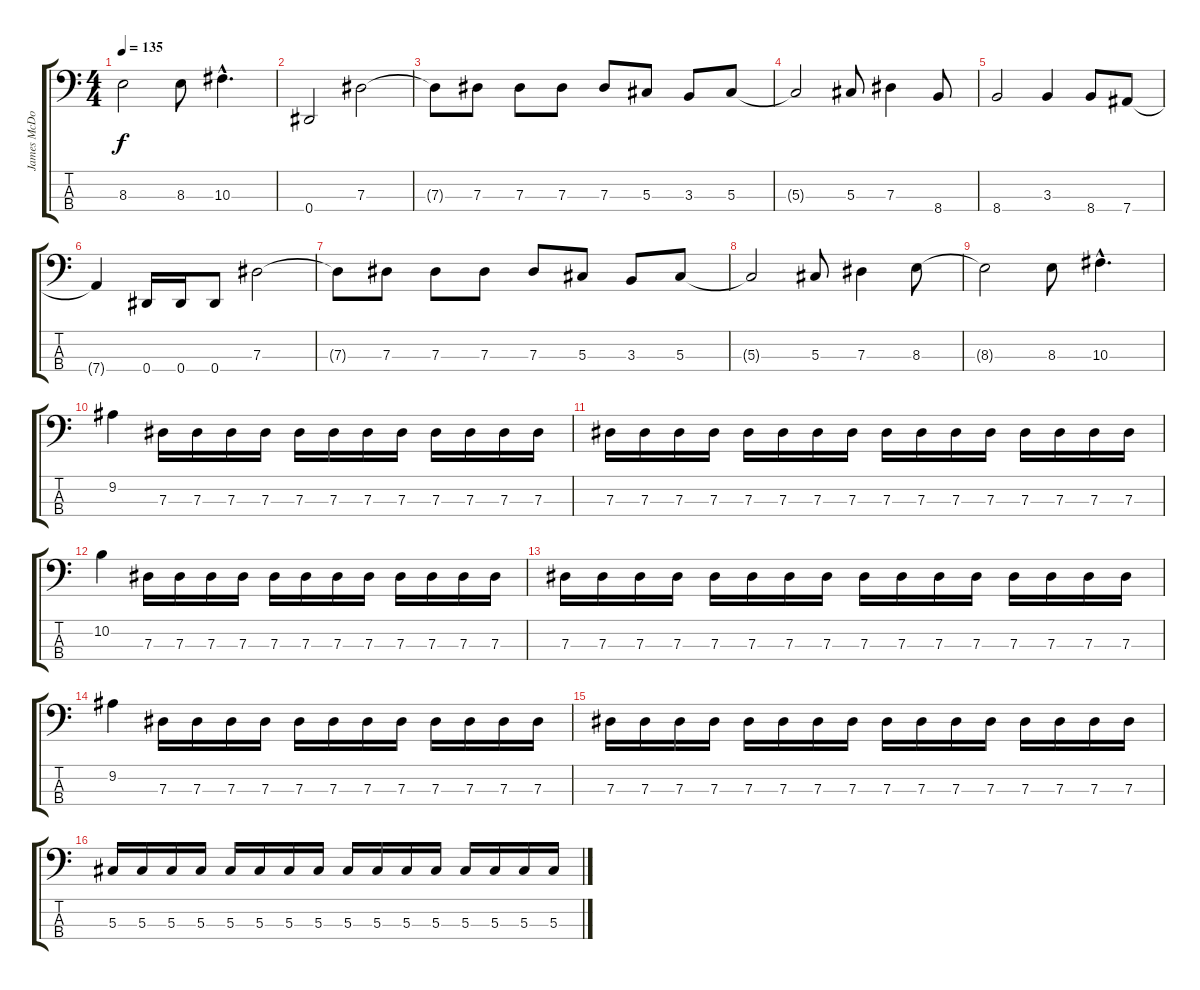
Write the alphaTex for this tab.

\track ("James McDonough" "James McDo") {instrument electricbassfinger}
\staff {score tabs}
\tuning (Gb2 Db2 Ab1 Eb1) {hide}
\ts (4 4)
\tempo 135
\clef f4
\ks c
8.3{t}.2{dy f} 8.3.8 10.3{hac}.4{d} |
0.4.2 7.3.2 |
7.3{t}.8 7.3.8 7.3.8 7.3.8 7.3.8 5.3.8 3.3.8 5.3.8 |
5.3{t}.2 5.3.8 7.3.4 8.4.8 |
8.4.2 3.3.4 8.4.8 7.4.8 |
7.4{t}.4 0.4.16 0.4.16 0.4.8 7.3.2 |
7.3{t}.8 7.3.8 7.3.8 7.3.8 7.3.8 5.3.8 3.3.8 5.3.8 |
5.3{t}.2 5.3.8 7.3.4 8.3.8 |
8.3{t}.2 8.3.8 10.3{hac}.4{d} |
9.2.4 7.3.16 7.3.16 7.3.16 7.3.16 7.3.16 7.3.16 7.3.16 7.3.16 7.3.16 7.3.16 7.3.16 7.3.16 |
7.3.16 7.3.16 7.3.16 7.3.16 7.3.16 7.3.16 7.3.16 7.3.16 7.3.16 7.3.16 7.3.16 7.3.16 7.3.16 7.3.16 7.3.16 7.3.16 |
10.2.4 7.3.16 7.3.16 7.3.16 7.3.16 7.3.16 7.3.16 7.3.16 7.3.16 7.3.16 7.3.16 7.3.16 7.3.16 |
7.3.16 7.3.16 7.3.16 7.3.16 7.3.16 7.3.16 7.3.16 7.3.16 7.3.16 7.3.16 7.3.16 7.3.16 7.3.16 7.3.16 7.3.16 7.3.16 |
9.2.4 7.3.16 7.3.16 7.3.16 7.3.16 7.3.16 7.3.16 7.3.16 7.3.16 7.3.16 7.3.16 7.3.16 7.3.16 |
7.3.16 7.3.16 7.3.16 7.3.16 7.3.16 7.3.16 7.3.16 7.3.16 7.3.16 7.3.16 7.3.16 7.3.16 7.3.16 7.3.16 7.3.16 7.3.16 |
5.3.16 5.3.16 5.3.16 5.3.16 5.3.16 5.3.16 5.3.16 5.3.16 5.3.16 5.3.16 5.3.16 5.3.16 5.3.16 5.3.16 5.3.16 5.3.16
